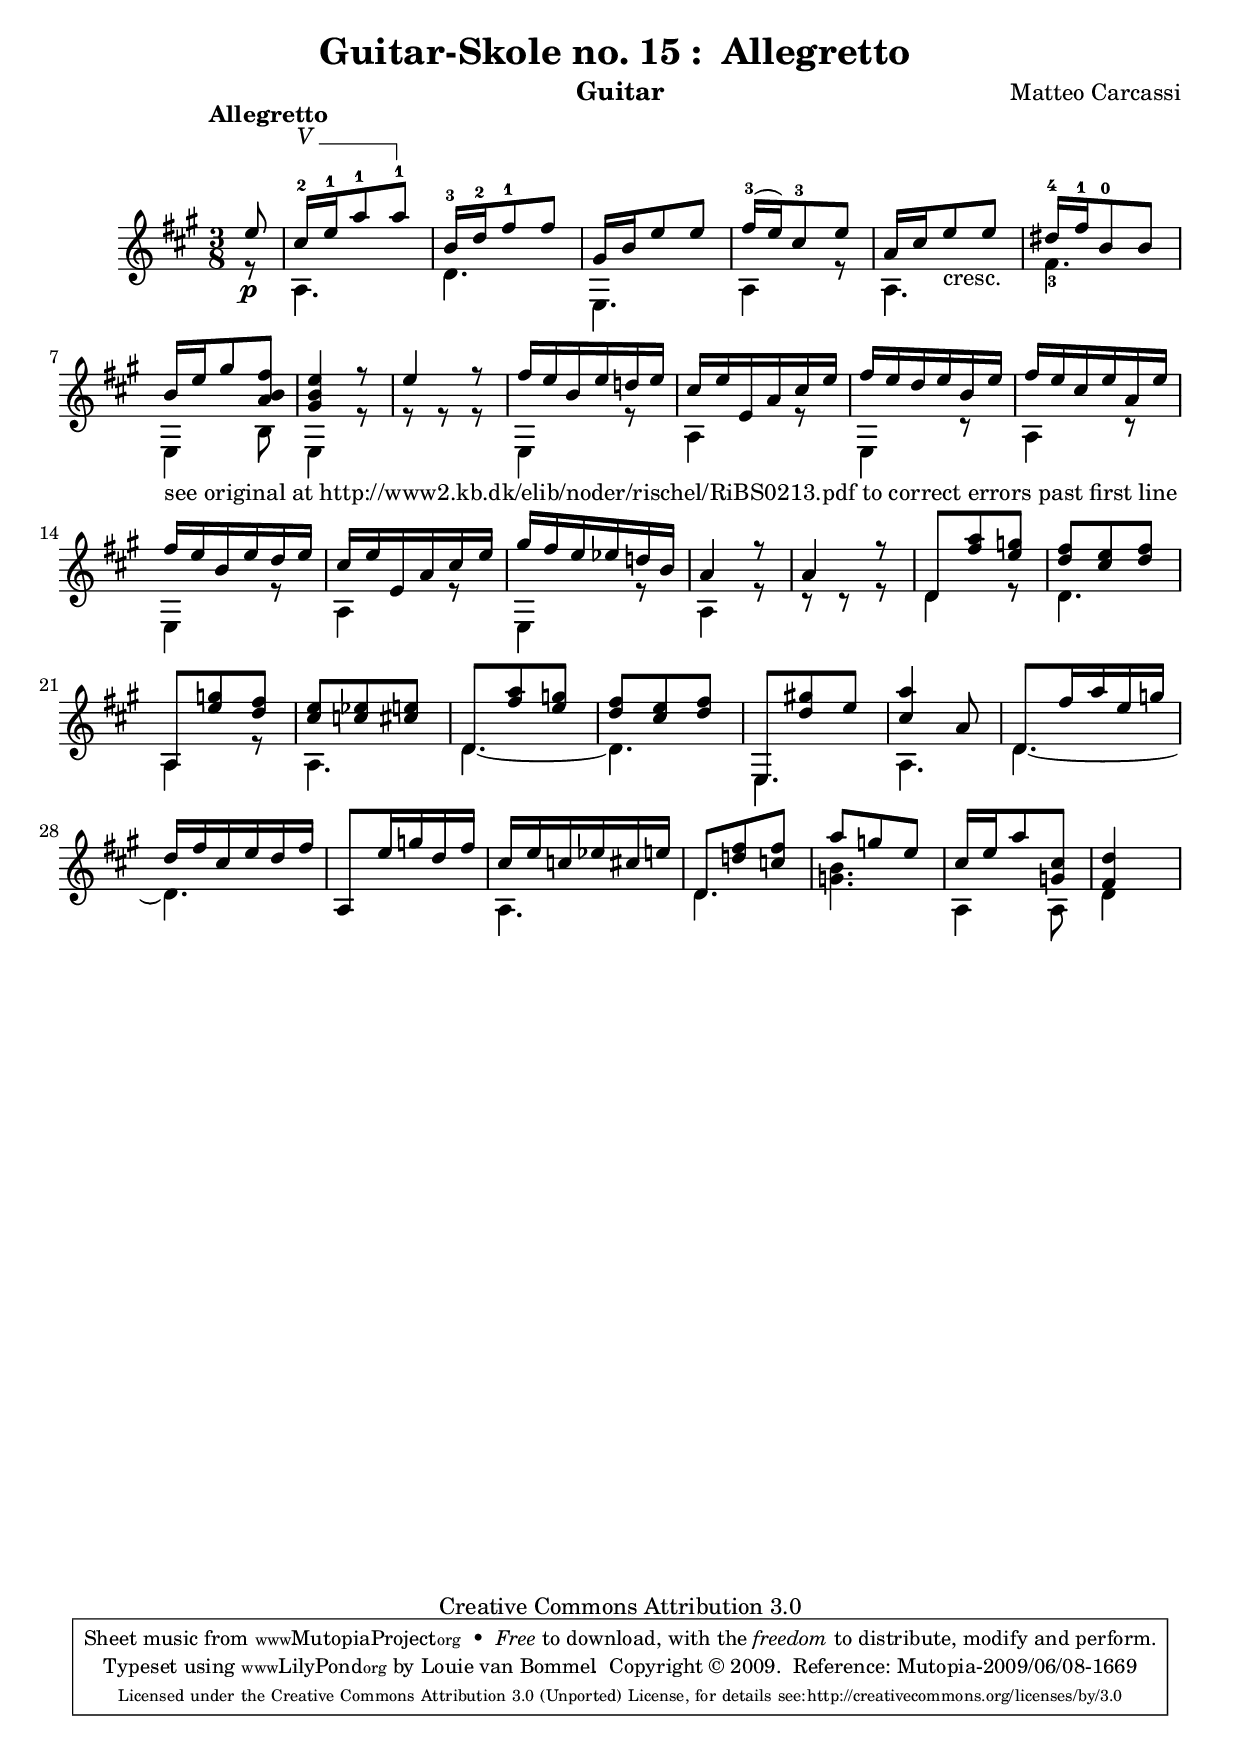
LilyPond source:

\version "2.12.2"
\header
{
  dedication = ""
  subtitle = ""
  subsubtitle = ""
  poet = ""
  instrument = "Guitar"
  meter = ""
  arranger = ""
  piece = ""
  opus = ""
  breakbefore = ##f
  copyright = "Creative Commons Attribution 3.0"
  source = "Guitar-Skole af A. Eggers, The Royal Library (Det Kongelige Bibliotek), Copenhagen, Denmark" 
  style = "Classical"
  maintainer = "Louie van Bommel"
  composer="Matteo Carcassi"
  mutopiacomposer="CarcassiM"
  title="Guitar-Skole no. 15 :  Allegretto "
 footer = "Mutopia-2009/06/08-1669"
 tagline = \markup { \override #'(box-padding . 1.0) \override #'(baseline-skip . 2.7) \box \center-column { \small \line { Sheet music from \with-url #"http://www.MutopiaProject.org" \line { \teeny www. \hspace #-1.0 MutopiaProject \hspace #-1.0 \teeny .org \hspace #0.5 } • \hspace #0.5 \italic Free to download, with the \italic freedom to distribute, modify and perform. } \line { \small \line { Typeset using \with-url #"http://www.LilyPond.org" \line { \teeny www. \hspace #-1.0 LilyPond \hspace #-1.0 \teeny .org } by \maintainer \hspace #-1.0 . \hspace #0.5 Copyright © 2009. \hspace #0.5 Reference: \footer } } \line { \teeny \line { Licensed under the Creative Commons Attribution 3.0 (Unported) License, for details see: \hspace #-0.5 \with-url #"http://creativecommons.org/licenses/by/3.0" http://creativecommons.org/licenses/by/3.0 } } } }
}
\include "generic-paper-section.ly"
\include "generic-layout-section.ly"
\include "guitar-skole-defines-section.ly"
%%%%%%%%%%%%%%%%%%%%%%%%%%%%%Start Music%%%%%%%%%%%%%%%

staffOneVoiceOneNotes =
{
  \key a \major 
  \time 3/8
  \tempo "Allegretto" 4=80
  %1
  \partial 8
  e''8
  %2
  \mySetTextSpannerV
  \mySetTextSpannerRight
  cis''16-2\startTextSpan e''16-1 a''8-1 a''8-1\stopTextSpan 
  %3
  b'16-3 d''16-2 fis''8-1 fis''8 
  %4
  gis'16 b'16 e''8 e''8 
  %5
  fis''16-3 (e''16) cis''8-3 e''8 
  %6
  a'16 cis''16 e''8 \myTextCresc e''8 
  %7
  dis''!16-4 fis''16-1 b'8-0 b'8 \myBreak
  %8
  b'16 e''16 gis''8 <a' b' fis''>8 
  %9
  <gis' b' e''>4 r8 
  %10
  e''4 r8 
  %11
  fis''16 e''16 b'16 e''16 d''!16 e''16 
  %12
  cis''16 e''16 e'16 a'16 cis''16 e''16 
  %13
  fis''16 e''16 d''16 e''16 b'16 e''16 
  %14
  fis''16 e''16 cis''16 e''16 a'16 e''16 
  %15
  fis''16 e''16 b'16 e''16 d''16 e''16 
  %16
  cis''16 e''16 e'16 a'16 cis''16 e''16 
  %17
  gis''16 fis''16 e''16 ees''!16 d''!16 b'16 
  %18
  a'4 r8 
  %19
  a'4 r8 
  %20
  d'8 <fis'' a''>8 <e'' g''!>8 
  %21
  <d'' fis''>8 <cis'' e''>8 <d'' fis''>8 
  %22
  a8 <e'' g''!>8 <d'' fis''>8 
  %23
  <cis'' e''>8 <c''! ees''!>8 <cis'' e''>8 
  %24
  d'8 <fis'' a''>8 <e'' g''!>8 
  %25
  <d'' fis''>8 <cis'' e''>8 <d'' fis''>8 
  %26
  e8 <d'' gis''!>8 e''8 
  %27
  <cis'' a''>4 a'8 
  %28
  d'8 fis''16 a''16 e''16 g''!16 
  %29
  d''16 fis''16 cis''16 e''16 d''16 fis''16 
  %30
  a8 e''16 g''!16 d''16 fis''16 
  %31
  cis''16 e''16 c''!16 ees''!16 cis''16 e''16 
  %32
  d'8 <d''! fis''>8 <c''! fis''>8 
  %33
  a''8 g''!8 e''8 
  %34
  cis''16 e''16 a''8 <g'! cis''>8 
  %35
  <fis' d''>4 s8 
}
staffOneVoiceTwoNotes =
{
  %1
  r8\p
  %2
  a4. 
  %3
  d'4.
  %4
  e4. 
  %5
  a4 r8 
  %6
  a4. 
  %7
  fis'4.-3 
  %8
  e4 \myTextIncomplete b8 
  %9
  e4 r8 
  %10
  r8 r8 r8 
  %11
  e4 r8 
  %12
  a4 r8 
  %13
  e4 r8 
  %14
  a4 r8 
  %15
  e4 r8 
  %16
  a4 r8 
  %17
  e4 r8 
  %18
  a4 r8 
  %19
  r8 r8 r8 
  %20
  d'4 r8 
  %21
  d'4. 
  %22
  a4~ r8 
  %23
  a4. 
  %24
  d'4.~ 
  %25
  d'4. 
  %26
  e4. 
  %27
  a4. 
  %28
  d'4.~ 
  %29
  d'4. 
  %30
  s8 s8 s8  
  %31
  a4. 
  %32
  d'4. 
  %33
  <g'! b'>4. 
  %34
  a4 a8 
  %35
  d'4 s8 
}
staffOneVoiceThreeNotes =
{
}
staffOneVoiceFourNotes =
{
}
staffTwoVoiceOneNotes =
{
}
staffTwoVoiceTwoNotes =
{
}
staffTwoVoiceThreeNotes =
{
}
staffTwoVoiceFourNotes =
{
}

myChords = \chordmode
{
}
myMainWords = \lyricmode
{
}

%%%%%%%%%%%%%%%%%%%%%%%%%%%%%End of Music%%%%%%%%%%%%%%

\include "generic-score-section.ly"
